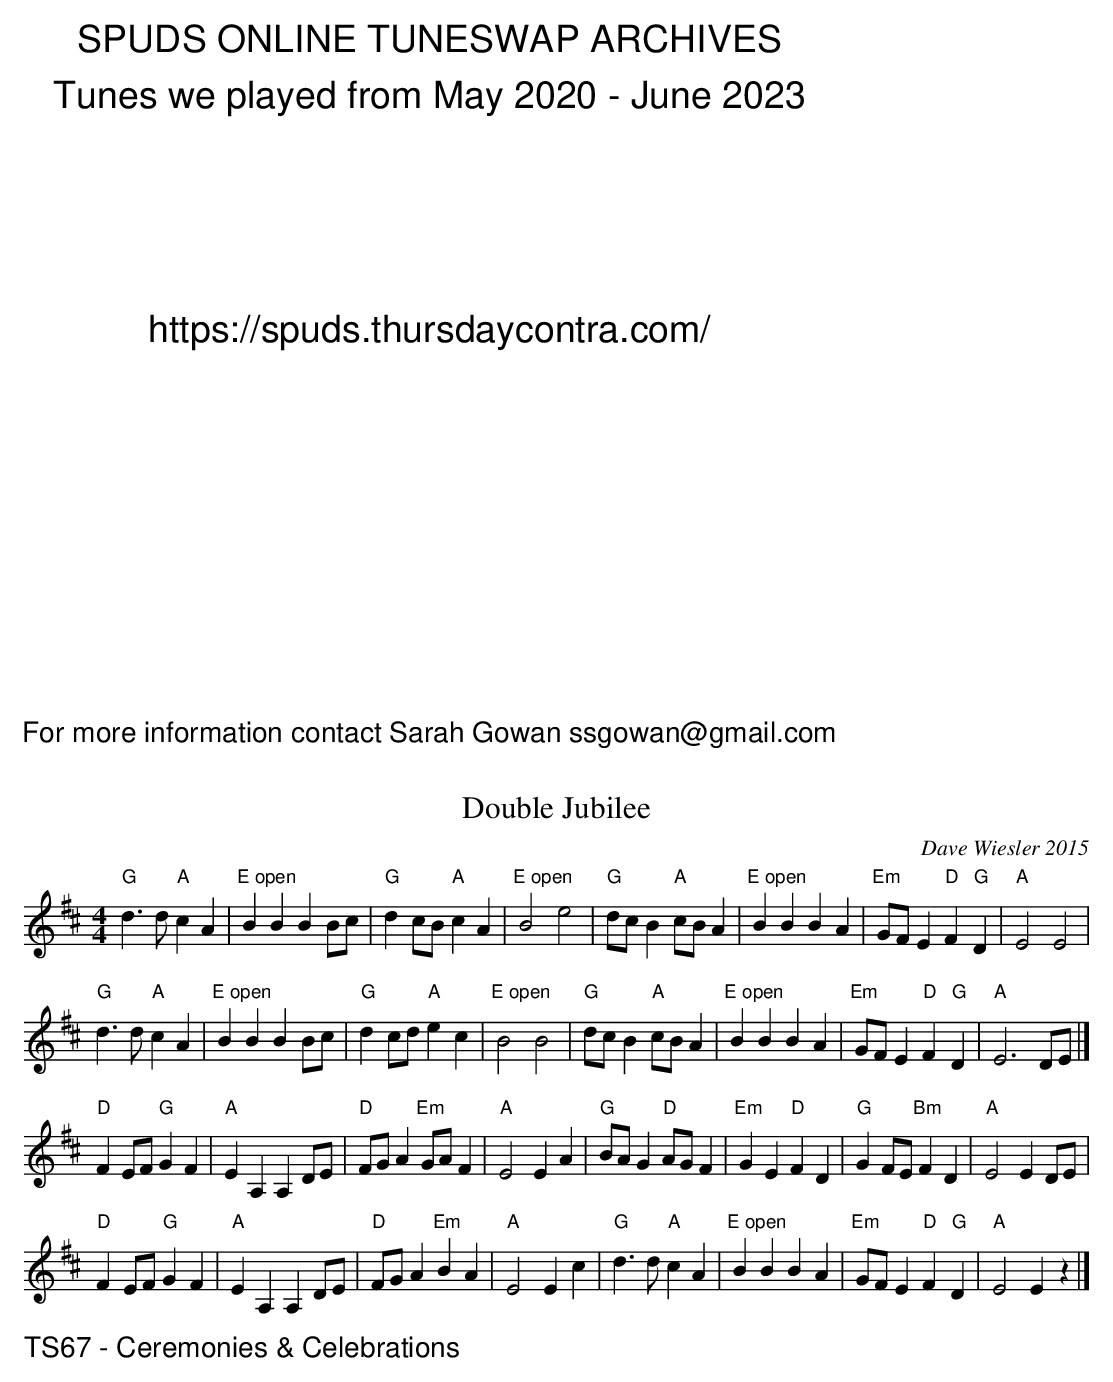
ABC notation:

X:1
T:Double Jubilee
C:Dave Wiesler 2015
M:4/4
L:1/8
K:D
"G"d3d"A"c2A2|"E open"B2B2B2Bc|"G"d2cB"A"c2A2|"E open"B4e4|\
"G"dcB2"A"cBA2|"E open"B2B2B2A2|"Em"GFE2"D"F2"G"D2|"A"E4E4|
"G"d3d"A"c2A2|"E open"B2B2B2Bc|"G"d2cd"A"e2c2|"E open"B4B4|\
"G"dcB2"A"cBA2|"E open"B2B2B2A2|"Em"GFE2"D"F2"G"D2|"A"E6DE|]
"D"F2EF"G"G2F2|"A"E2A,2A,2DE|"D"FGA2"Em"GAF2|"A"E4E2A2|\
"G"BAG2"D"AGF2|"Em"G2E2"D"F2D2|"G"G2FE"Bm"F2D2|"A"E4E2DE|
"D"F2EF"G"G2F2|"A"E2A,2A,2DE|"D"FGA2"Em"B2A2|"A"E4E2c2|\
"G"d3d"A"c2A2|"E open"B2B2B2A2|"Em"GFE2"D"F2"G"D2|"A"E4E2z2|]
